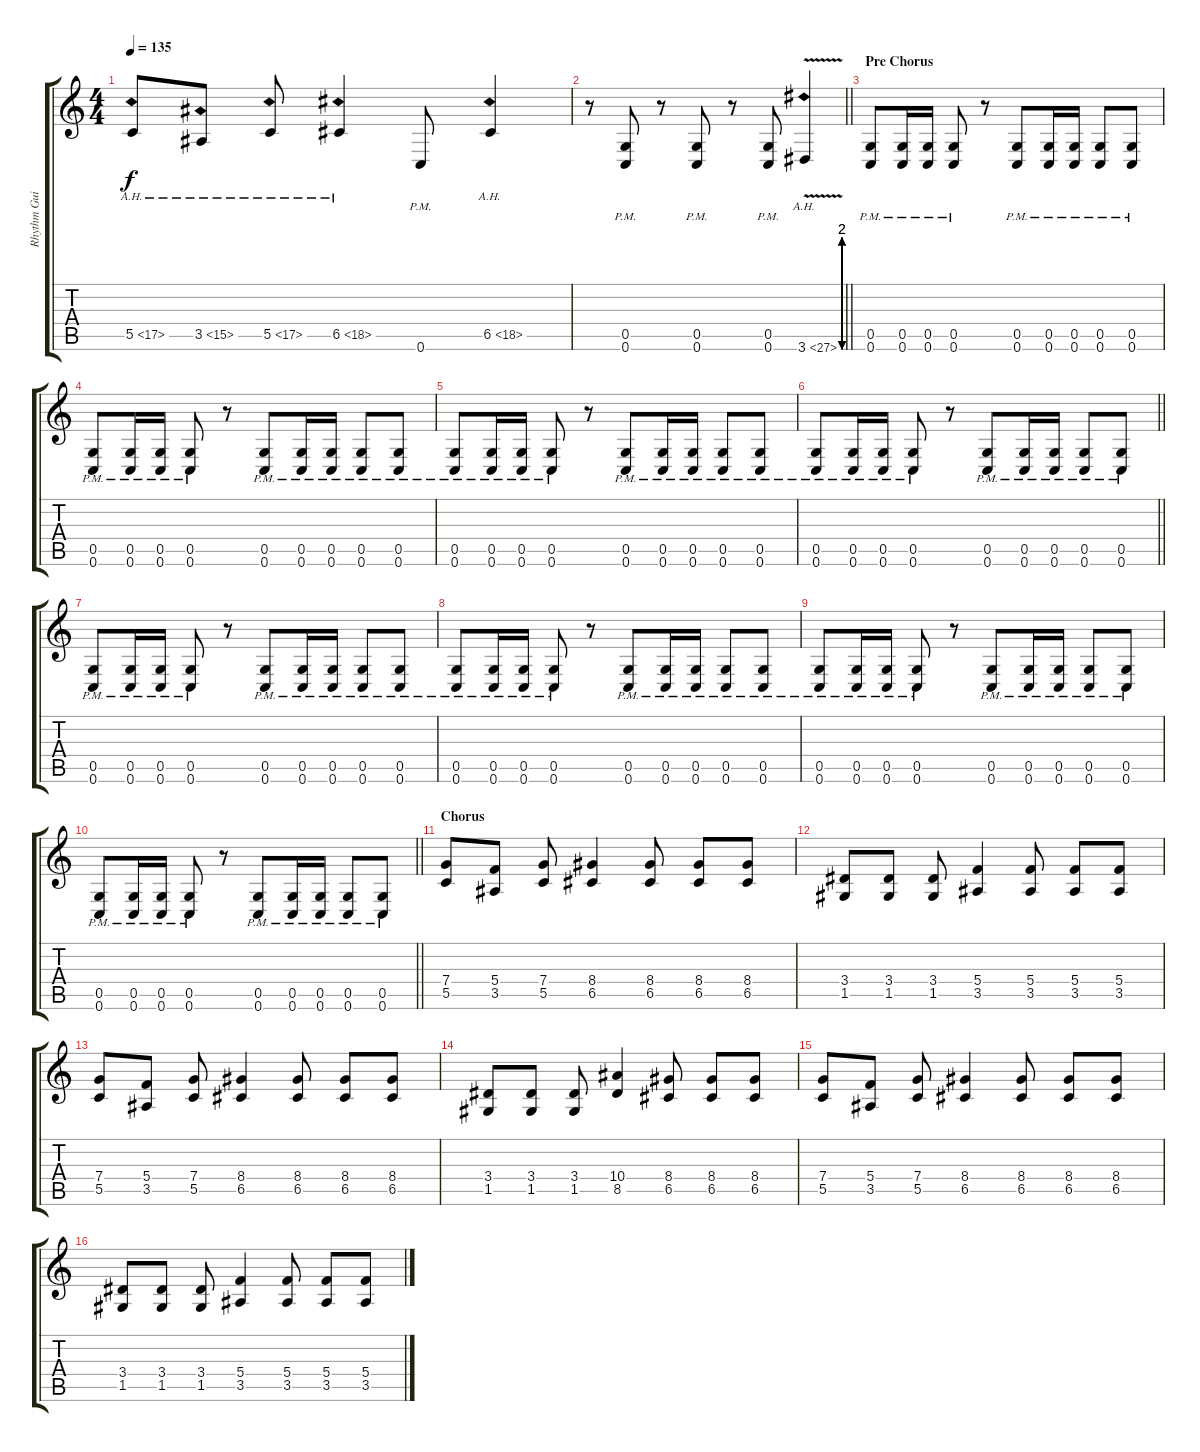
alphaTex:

\track ("Rhythm Guitar" "Rhythm Gui") {instrument distortionguitar}
\staff {score tabs}
\tuning (D4 A3 F3 C3 G2 C2) {hide}
\ts (4 4)
\tempo 135
\clef g2
\ks c
5.5{ah 12}.8{dy f} 3.5{ah 12}.8 5.5{ah 12}.8 6.5{ah 12}.4 0.6{pm}.8 6.5{ah 12}.4 |
\barLineRight lightlight
r.8 (0.5{pm} 0.6{pm}).8 r.8 (0.5{pm} 0.6{pm}).8 r.8 (0.5{pm} 0.6{pm}).8 3.6{be (custom 0 0 15 0 25 8 40 0 45 8 60 0) ah 24 v}.4 |
\section ("" "Pre Chorus")
(0.5{pm} 0.6{pm}).8 (0.5{pm} 0.6{pm}).16 (0.5{pm} 0.6{pm}).16 (0.5{pm} 0.6{pm}).8 r.8 (0.5{pm} 0.6{pm}).8 (0.5{pm} 0.6{pm}).16 (0.5{pm} 0.6{pm}).16 (0.5{pm} 0.6{pm}).8 (0.5{pm} 0.6{pm}).8 |
(0.5{pm} 0.6{pm}).8 (0.5{pm} 0.6{pm}).16 (0.5{pm} 0.6{pm}).16 (0.5{pm} 0.6{pm}).8 r.8 (0.5{pm} 0.6{pm}).8 (0.5{pm} 0.6{pm}).16 (0.5{pm} 0.6{pm}).16 (0.5{pm} 0.6{pm}).8 (0.5{pm} 0.6{pm}).8 |
(0.5{pm} 0.6{pm}).8 (0.5{pm} 0.6{pm}).16 (0.5{pm} 0.6{pm}).16 (0.5{pm} 0.6{pm}).8 r.8 (0.5{pm} 0.6{pm}).8 (0.5{pm} 0.6{pm}).16 (0.5{pm} 0.6{pm}).16 (0.5{pm} 0.6{pm}).8 (0.5{pm} 0.6{pm}).8 |
\barLineRight lightlight
(0.5{pm} 0.6{pm}).8 (0.5{pm} 0.6{pm}).16 (0.5{pm} 0.6{pm}).16 (0.5{pm} 0.6{pm}).8 r.8 (0.5{pm} 0.6{pm}).8 (0.5{pm} 0.6{pm}).16 (0.5{pm} 0.6{pm}).16 (0.5{pm} 0.6{pm}).8 (0.5{pm} 0.6{pm}).8 |
\section ("" "")
(0.5{pm} 0.6{pm}).8 (0.5{pm} 0.6{pm}).16 (0.5{pm} 0.6{pm}).16 (0.5{pm} 0.6{pm}).8 r.8 (0.5{pm} 0.6{pm}).8 (0.5{pm} 0.6{pm}).16 (0.5{pm} 0.6{pm}).16 (0.5{pm} 0.6{pm}).8 (0.5{pm} 0.6{pm}).8 |
(0.5{pm} 0.6{pm}).8 (0.5{pm} 0.6{pm}).16 (0.5{pm} 0.6{pm}).16 (0.5{pm} 0.6{pm}).8 r.8 (0.5{pm} 0.6{pm}).8 (0.5{pm} 0.6{pm}).16 (0.5{pm} 0.6{pm}).16 (0.5{pm} 0.6{pm}).8 (0.5{pm} 0.6{pm}).8 |
(0.5{pm} 0.6{pm}).8 (0.5{pm} 0.6{pm}).16 (0.5{pm} 0.6{pm}).16 (0.5{pm} 0.6{pm}).8 r.8 (0.5{pm} 0.6{pm}).8 (0.5{pm} 0.6{pm}).16 (0.5{pm} 0.6{pm}).16 (0.5{pm} 0.6{pm}).8 (0.5{pm} 0.6{pm}).8 |
\barLineRight lightlight
(0.5{pm} 0.6{pm}).8 (0.5{pm} 0.6{pm}).16 (0.5{pm} 0.6{pm}).16 (0.5{pm} 0.6{pm}).8 r.8 (0.5{pm} 0.6{pm}).8 (0.5{pm} 0.6{pm}).16 (0.5{pm} 0.6{pm}).16 (0.5{pm} 0.6{pm}).8 (0.5{pm} 0.6{pm}).8 |
\section ("" "Chorus")
(7.4 5.5).8 (5.4 3.5).8 (7.4 5.5).8 (8.4 6.5).4 (8.4 6.5).8 (8.4 6.5).8 (8.4 6.5).8 |
(3.4 1.5).8 (3.4 1.5).8 (3.4 1.5).8 (5.4 3.5).4 (5.4 3.5).8 (5.4 3.5).8 (5.4 3.5).8 |
(7.4 5.5).8 (5.4 3.5).8 (7.4 5.5).8 (8.4 6.5).4 (8.4 6.5).8 (8.4 6.5).8 (8.4 6.5).8 |
(3.4 1.5).8 (3.4 1.5).8 (3.4 1.5).8 (10.4 8.5).4 (8.4 6.5).8 (8.4 6.5).8 (8.4 6.5).8 |
(7.4 5.5).8 (5.4 3.5).8 (7.4 5.5).8 (8.4 6.5).4 (8.4 6.5).8 (8.4 6.5).8 (8.4 6.5).8 |
(3.4 1.5).8 (3.4 1.5).8 (3.4 1.5).8 (5.4 3.5).4 (5.4 3.5).8 (5.4 3.5).8 (5.4 3.5).8
